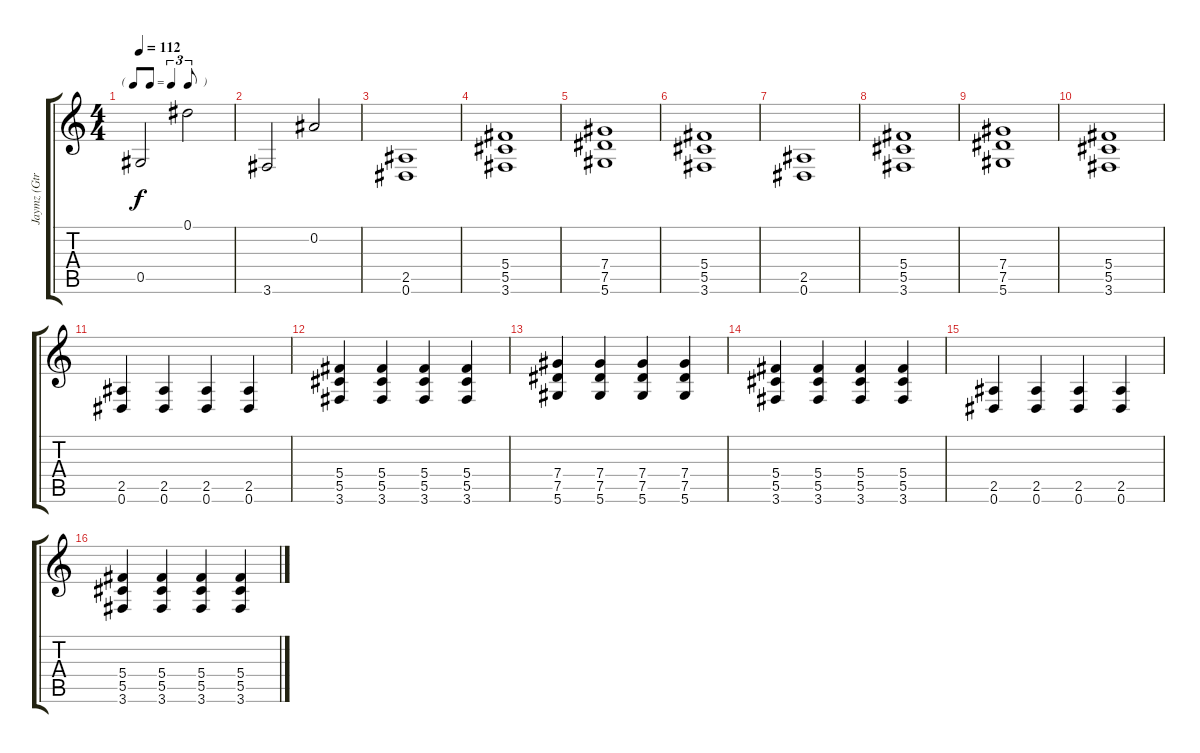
\track ("Jaymz (Gtr 1)" "Jaymz (Gtr") {instrument distortionguitar}
\staff {score tabs}
\tuning (Eb4 Bb3 Gb3 Db3 Ab2 Eb2) {hide}
\ts (4 4)
\tf triplet8th
\tempo 112
\clef g2
\ks c
0.5.2{dy f} 0.1.2 |
3.6.2 0.2.2 |
(2.5 0.6).1 |
(5.4 5.5 3.6).1 |
(7.4 7.5 5.6).1 |
(5.4 5.5 3.6).1 |
(2.5 0.6).1 |
(5.4 5.5 3.6).1 |
(7.4 7.5 5.6).1 |
(5.4 5.5 3.6).1 |
(2.5 0.6).4 (2.5 0.6).4 (2.5 0.6).4 (2.5 0.6).4 |
(5.4 5.5 3.6).4 (5.4 5.5 3.6).4 (5.4 5.5 3.6).4 (5.4 5.5 3.6).4 |
(7.4 7.5 5.6).4 (7.4 7.5 5.6).4 (7.4 7.5 5.6).4 (7.4 7.5 5.6).4 |
(5.4 5.5 3.6).4 (5.4 5.5 3.6).4 (5.4 5.5 3.6).4 (5.4 5.5 3.6).4 |
(2.5 0.6).4 (2.5 0.6).4 (2.5 0.6).4 (2.5 0.6).4 |
(5.4 5.5 3.6).4 (5.4 5.5 3.6).4 (5.4 5.5 3.6).4 (5.4 5.5 3.6).4
